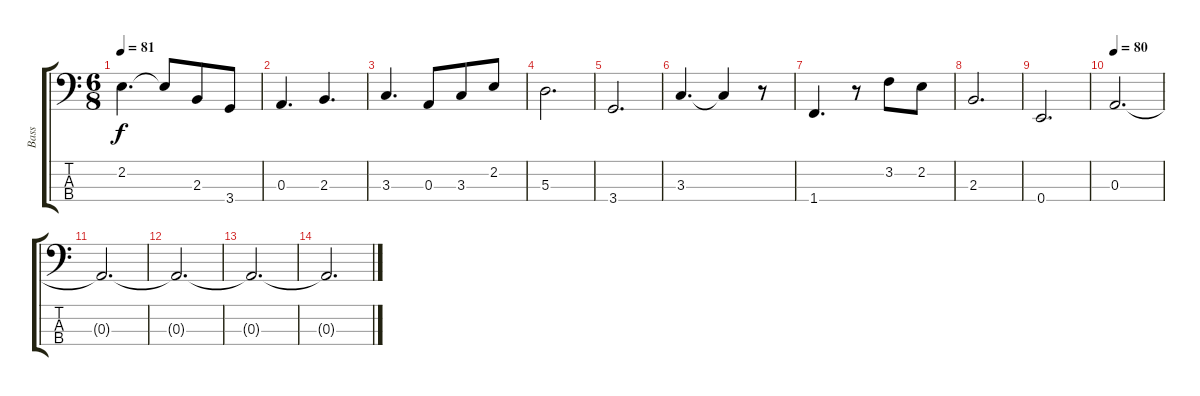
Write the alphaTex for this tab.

\track ("Bass" "Bass") {instrument electricbassfinger}
\staff {score tabs}
\tuning (G2 D2 A1 E1) {hide}
\ts (6 8)
\tempo 81
\clef f4
\ks c
2.2.4{d dy f} 2.2{t}.8 2.3.8 3.4.8 |
0.3.4{d} 2.3.4{d} |
3.3.4{d} 0.3.8 3.3.8 2.2.8 |
5.3.2{d} |
3.4.2{d} |
3.3.4{d} 3.3{t}.4 r.8 |
1.4.4{d} r.8 3.2.8 2.2.8 |
2.3.2{d} |
0.4.2{d} |
\tempo 80
0.3.2{d} |
0.3{t}.2{d} |
0.3{t}.2{d} |
0.3{t}.2{d} |
0.3{t}.2{d}
